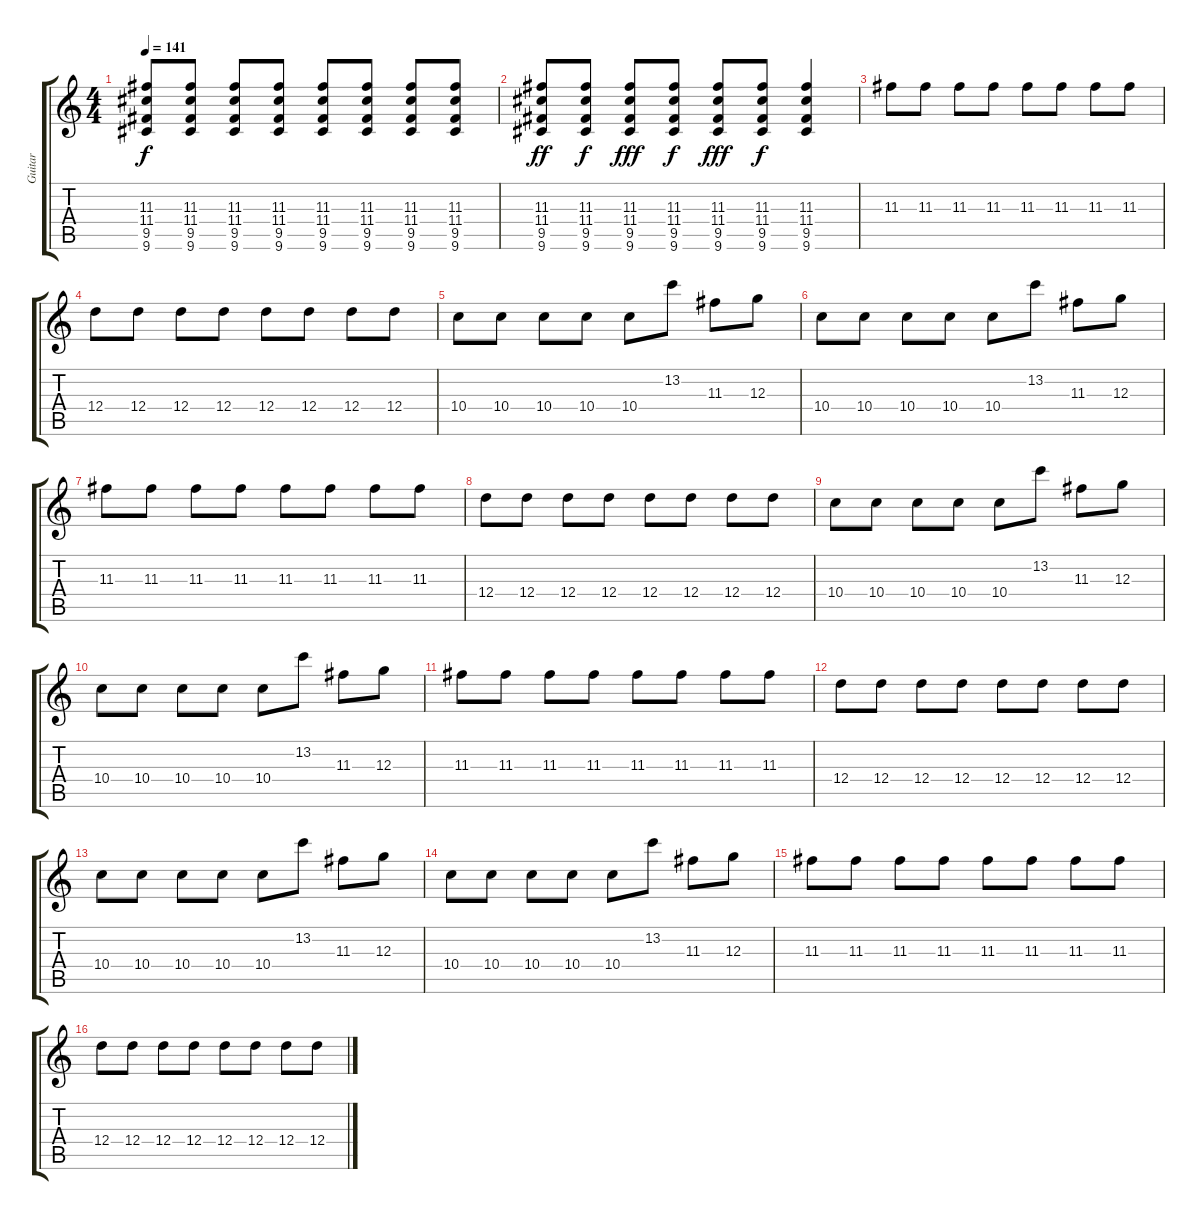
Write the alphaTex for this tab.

\track ("Guitar" "Guitar") {instrument distortionguitar}
\staff {score tabs}
\tuning (E4 B3 G3 D3 A2 E2) {hide}
\ts (4 4)
\tempo 141
\clef g2
\ks c
(11.3 11.4 9.5 9.6).8{dy f} (11.3 11.4 9.5 9.6).8 (11.3 11.4 9.5 9.6).8 (11.3 11.4 9.5 9.6).8 (11.3 11.4 9.5 9.6).8 (11.3 11.4 9.5 9.6).8 (11.3 11.4 9.5 9.6).8 (11.3 11.4 9.5 9.6).8 |
(11.3 11.4 9.5 9.6).8{dy ff} (11.3 11.4 9.5 9.6).8{dy f} (11.3 11.4 9.5 9.6).8{dy fff} (11.3 11.4 9.5 9.6).8{dy f} (11.3 11.4 9.5 9.6).8{dy fff} (11.3 11.4 9.5 9.6).8{dy f} (11.3 11.4 9.5 9.6).4 |
11.3.8 11.3.8 11.3.8 11.3.8 11.3.8 11.3.8 11.3.8 11.3.8 |
12.4.8 12.4.8 12.4.8 12.4.8 12.4.8 12.4.8 12.4.8 12.4.8 |
10.4.8 10.4.8 10.4.8 10.4.8 10.4.8 13.2.8 11.3.8 12.3.8 |
10.4.8 10.4.8 10.4.8 10.4.8 10.4.8 13.2.8 11.3.8 12.3.8 |
11.3.8 11.3.8 11.3.8 11.3.8 11.3.8 11.3.8 11.3.8 11.3.8 |
12.4.8 12.4.8 12.4.8 12.4.8 12.4.8 12.4.8 12.4.8 12.4.8 |
10.4.8 10.4.8 10.4.8 10.4.8 10.4.8 13.2.8 11.3.8 12.3.8 |
10.4.8 10.4.8 10.4.8 10.4.8 10.4.8 13.2.8 11.3.8 12.3.8 |
11.3.8 11.3.8 11.3.8 11.3.8 11.3.8 11.3.8 11.3.8 11.3.8 |
12.4.8 12.4.8 12.4.8 12.4.8 12.4.8 12.4.8 12.4.8 12.4.8 |
10.4.8 10.4.8 10.4.8 10.4.8 10.4.8 13.2.8 11.3.8 12.3.8 |
10.4.8 10.4.8 10.4.8 10.4.8 10.4.8 13.2.8 11.3.8 12.3.8 |
11.3.8 11.3.8 11.3.8 11.3.8 11.3.8 11.3.8 11.3.8 11.3.8 |
12.4.8 12.4.8 12.4.8 12.4.8 12.4.8 12.4.8 12.4.8 12.4.8
